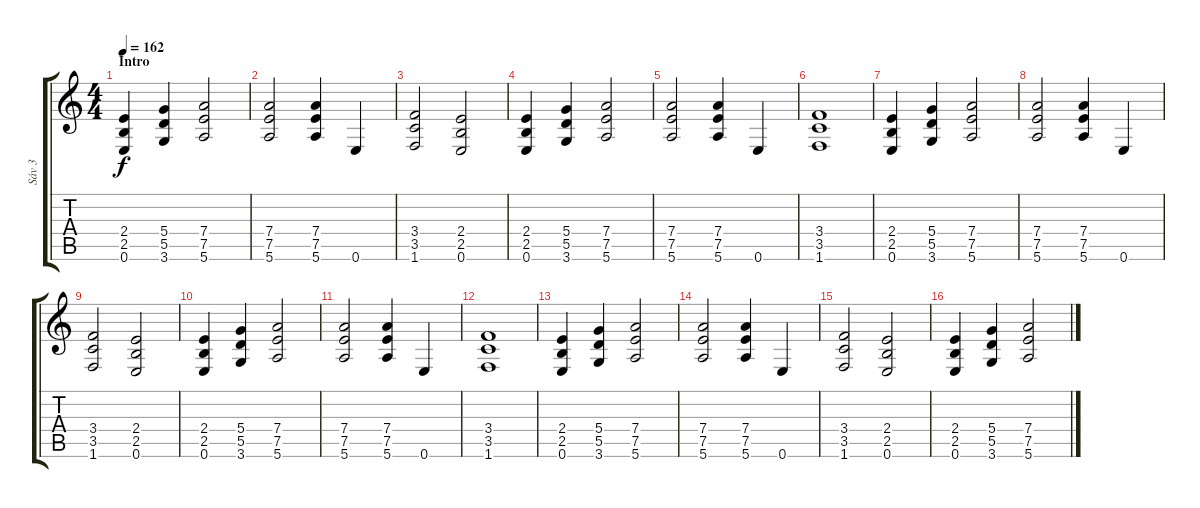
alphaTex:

\track ("Sáv 3" "Sáv 3") {instrument distortionguitar}
\staff {score tabs}
\tuning (E4 B3 G3 D3 A2 E2) {hide}
\ts (4 4)
\section ("" "Intro")
\tempo 162
\clef g2
\ks c
(2.4 2.5 0.6).4{dy f instrument distortionguitar} (5.4 5.5 3.6).4 (7.4 7.5 5.6).2 |
(7.4 7.5 5.6).2 (7.4 7.5 5.6).4 0.6.4 |
(3.4 3.5 1.6).2 (2.4 2.5 0.6).2 |
(2.4 2.5 0.6).4 (5.4 5.5 3.6).4 (7.4 7.5 5.6).2 |
(7.4 7.5 5.6).2 (7.4 7.5 5.6).4 0.6.4 |
(3.4 3.5 1.6).1 |
(2.4 2.5 0.6).4 (5.4 5.5 3.6).4 (7.4 7.5 5.6).2 |
(7.4 7.5 5.6).2 (7.4 7.5 5.6).4 0.6.4 |
(3.4 3.5 1.6).2 (2.4 2.5 0.6).2 |
(2.4 2.5 0.6).4 (5.4 5.5 3.6).4 (7.4 7.5 5.6).2 |
(7.4 7.5 5.6).2 (7.4 7.5 5.6).4 0.6.4 |
(3.4 3.5 1.6).1 |
(2.4 2.5 0.6).4 (5.4 5.5 3.6).4 (7.4 7.5 5.6).2 |
(7.4 7.5 5.6).2 (7.4 7.5 5.6).4 0.6.4 |
(3.4 3.5 1.6).2 (2.4 2.5 0.6).2 |
(2.4 2.5 0.6).4 (5.4 5.5 3.6).4 (7.4 7.5 5.6).2
